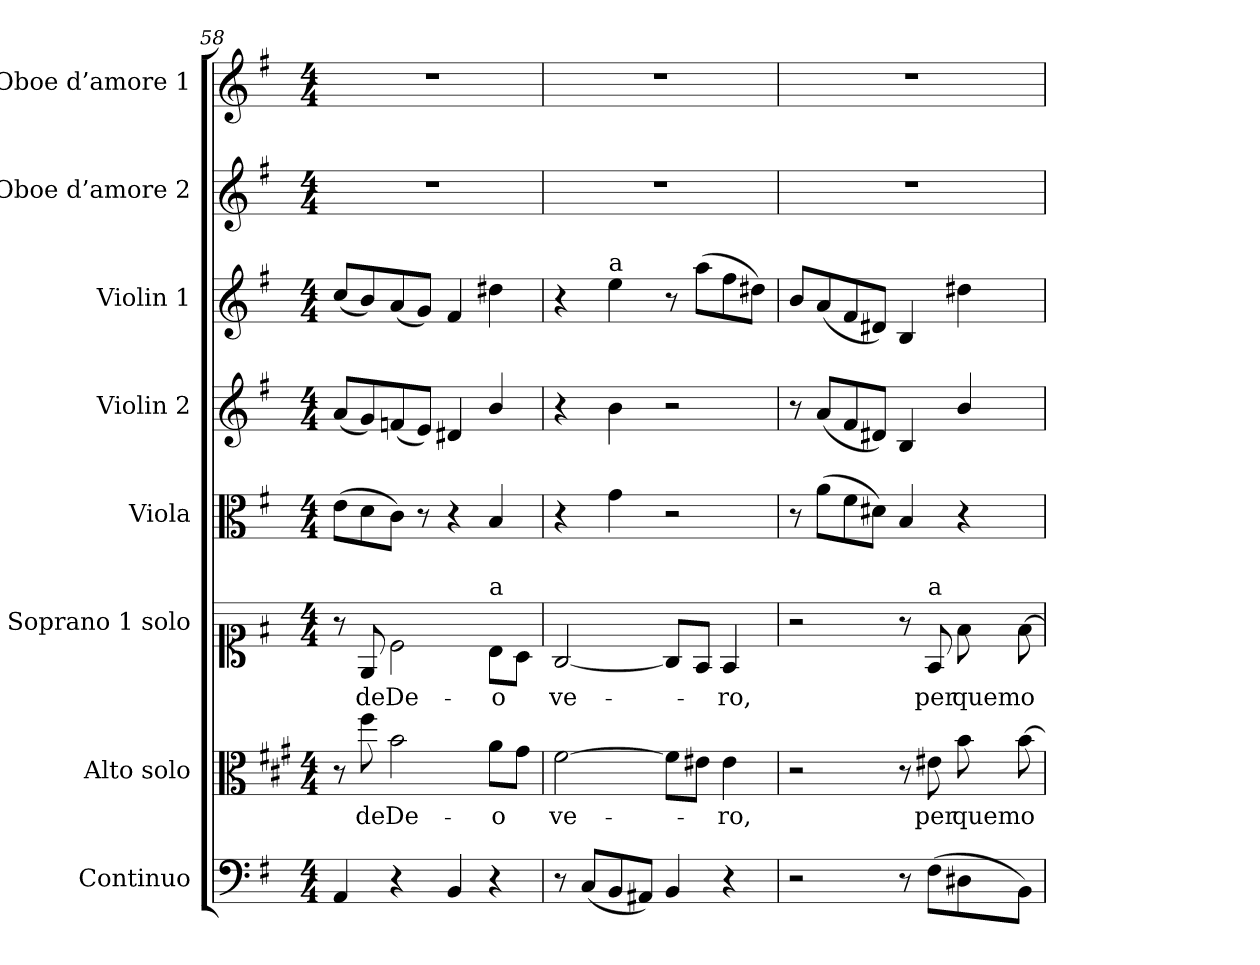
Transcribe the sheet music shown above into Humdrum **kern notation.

**kern	**kern	**text	**kern	**text	**kern	**kern	**kern	**kern	**kern
*part8	*part7	*part7	*part6	*part6	*part5	*part4	*part3	*part2	*part1
*staff8	*staff7	*staff7	*staff6	*staff6	*staff5	*staff4	*staff3	*staff2	*staff1
*I"Continuo	*I"Alto solo	*	*I"Soprano 1 solo	*	*I"Viola	*I"Violin 2	*I"Violin 1	*I"Oboe d’amore 2	*I"Oboe d’amore 1
*I'Cont	*I'A solo	*	*I'S 1 solo	*	*I'Vla	*I'Vln 2	*I'Vln 1	*I'Ob d’a 2	*I'Ob d'a 1
*clefF4	*clefC3	*	*clefC1	*	*clefC3	*clefG2	*clefG2	*clefG2	*clefG2
*	*ITrd1c2	*	*ITrd-7c-12	*	*	*	*	*	*
*k[f#]	*k[f#]	*	*k[f#]	*	*k[f#]	*k[f#]	*k[f#]	*k[f#]	*k[f#]
*M4/4	*M4/4	*	*M4/4	*	*M4/4	*M4/4	*M4/4	*M4/4	*M4/4
=58	=58	=58	=58	=58	=58	=58	=58	=58	=58
4AA/	8r	.	8r	.	(8e\L	(8a/L	(8cc/L	1r	1r
!	!	!LO:LY:b	!	!LO:LY:b	!	!	!	!	!
.	8ee\	de	8e/	de	8d\	8g/)	8b/)	.	.
!	!	!LO:LY:b	!	!LO:LY:b	!	!	!	!	!
4r	2a\	De-	2cc\	De-	8c\J)	(8fn/	(8a/	.	.
.	.	.	.	.	8r	8e/J)	8g/J)	.	.
4BB/	.	.	.	.	4r	4d#X/	4f#/	.	.
!	!	!	!LO:TX:a:t=a	!	!	!	!	!	!
!	!	!LO:LY:b	!	!LO:LY:b	!	!	!	!	!
4r	8g\L	-o	8b\L	-o	4B/	4b/	4dd#X\	.	.
.	8f#\J	.	8a\J	.	.	.	.	.	.
=59	=59	=59	=59	=59	=59	=59	=59	=59	=59
!	!	!LO:LY:b	!	!LO:LY:b	!	!	!	!	!
8r	[2e\	ve-	[2g/	ve-	4r	4r	4r	1r	1r
(8C/L	.	.	.	.	.	.	.	.	.
!	!	!	!	!	!	!	!LO:TX:a:t=a	!	!
8BB/	.	.	.	.	4g\	4b\	4ee\	.	.
8AA#X/J)	.	.	.	.	.	.	.	.	.
4BB/	8e\L]	.	8g/L]	.	2r	2r	8r	.	.
.	8d#X\J	.	8f#/J	.	.	.	(8aa\L	.	.
!	!	!LO:LY:b	!	!LO:LY:b	!	!	!	!	!
4r	4d#\	-ro,	4f#/	-ro,	.	.	8ff#\	.	.
.	.	.	.	.	.	.	8dd#X\J)	.	.
!!LO:PB:g=z
=60	=60	=60	=60	=60	=60	=60	=60	=60	=60
2r	2r	.	2r	.	8r	8r	8b/L	1r	1r
.	.	.	.	.	(8a\L	(8a/L	(8a/	.	.
.	.	.	.	.	8f#\	8f#/	8f#/	.	.
.	.	.	.	.	8d#X\J)	8d#X/J)	8d#X/J)	.	.
8r	8r	.	8r	.	4B/	4B/	4B/	.	.
!	!	!	!LO:TX:a:t=a	!	!	!	!	!	!
!	!	!LO:LY:b	!	!LO:LY:b	!	!	!	!	!
(8F#\L	8d#X\	per	8f#/	per	.	.	.	.	.
!	!	!LO:LY:b	!	!LO:LY:b	!	!	!	!	!
8D#X\	8a\	quem	8ff#\	quem	4r	4b/	4dd#X\	.	.
!	!	!LO:LY:b	!	!LO:LY:b	!	!	!	!	!
8BB\J)	[8a\	o-	[8ff#\	o-	.	.	.	.	.
=	=	=	=	=	=	=	=	=	=
*-	*-	*-	*-	*-	*-	*-	*-	*-	*-
